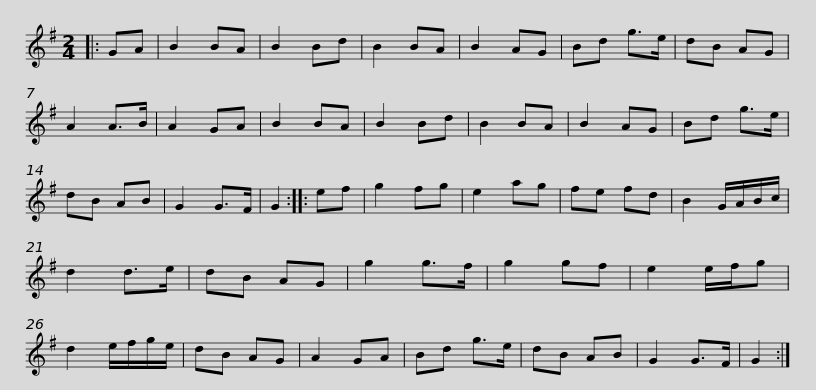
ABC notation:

X:1
L:1/8
M:2/4
I:linebreak $
K:G
V:1 treble
V:1
|: GA | B2 BA | B2 Bd | B2 BA | B2 AG | %5
 Bd g>e | dB AG | A2 A>B | A2 GA | B2 BA | %10
 B2 Bd | B2 BA |$ B2 AG | Bd g>e | dB AB | %15
 G2 G>F | G2 :: ef | g2 fg | e2 ag | %20
 fe fd | B2 G/A/B/c/ | d2 d>e | dB AG |$ g2 g>f | %25
 g2 gf | e2 e/f/g | d2 e/f/g/e/ | dB AG | A2 GA | %30
 Bd g>e | dB AB | G2 G>F | G2 :| %34
